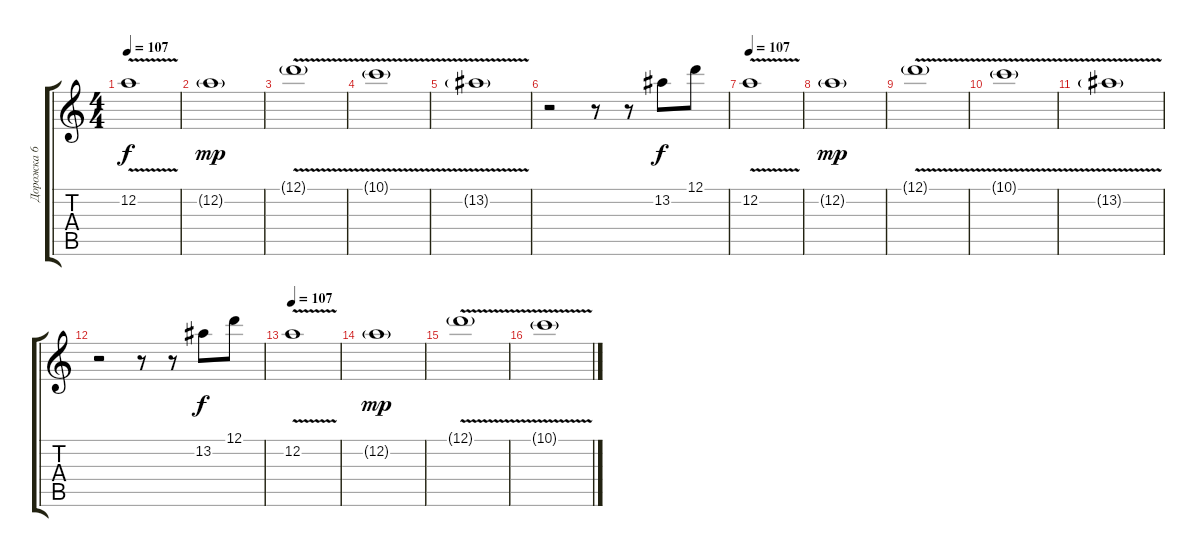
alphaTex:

\track ("Дорожка 6" "Дорожка 6") {instrument distortionguitar}
\staff {score tabs}
\tuning (D4 A3 F3 C3 G2 D2) {hide}
\ts (4 4)
\tempo 107
\clef g2
\ks c
12.2{v}.1{dy f} |
12.2{g}.1{dy mp} |
12.1{v g}.1 |
10.1{v g}.1 |
13.2{v g}.1 |
r.2 r.8 r.8 13.2.8{dy f} 12.1.8 |
\tempo 107
12.2{v}.1 |
12.2{g}.1{dy mp} |
12.1{v g}.1 |
10.1{v g}.1 |
13.2{v g}.1 |
r.2 r.8 r.8 13.2.8{dy f} 12.1.8 |
\tempo 107
12.2{v}.1 |
12.2{g}.1{dy mp} |
12.1{v g}.1 |
10.1{v g}.1
